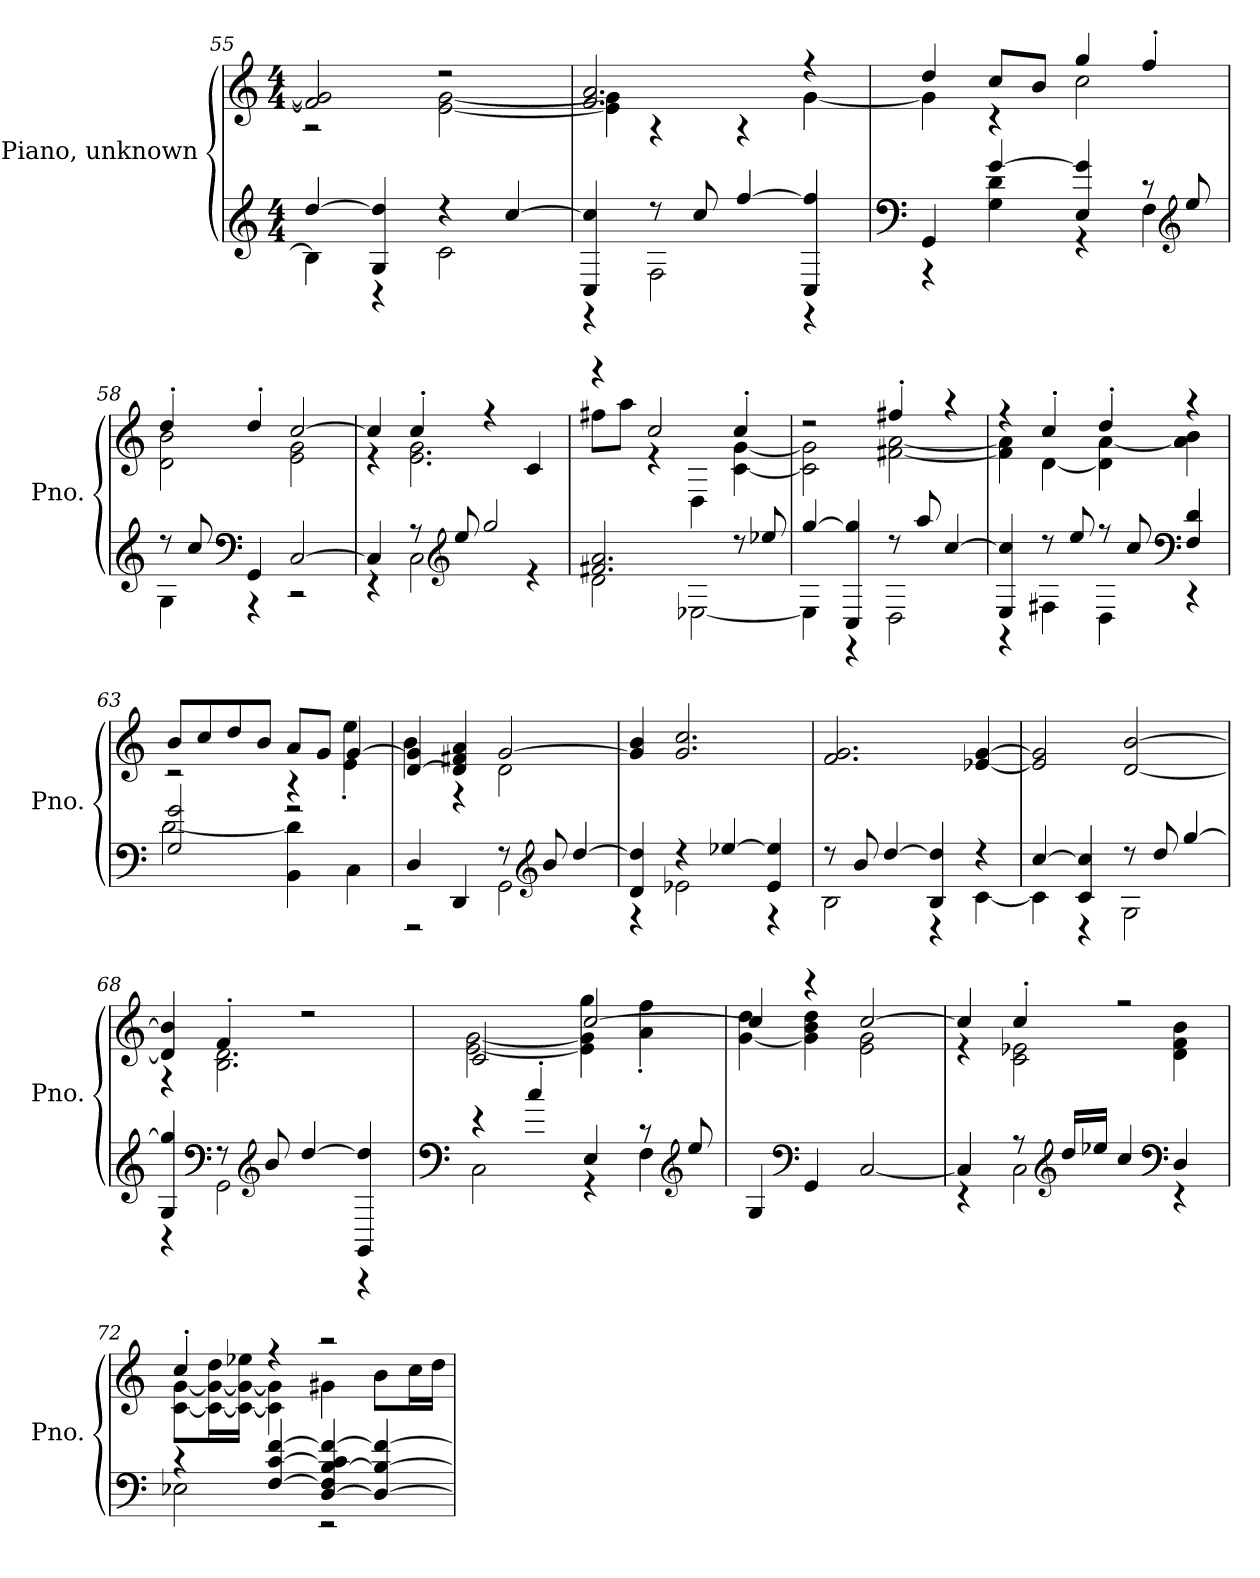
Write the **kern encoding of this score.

**kern	**kern
*part1	*part1
*staff2	*staff1
*I"Piano, unknown	*
*I'Pno.	*
*clefG2	*clefG2
*k[]	*k[]
*M4/4	*M4/4
=55	=55
*^	*^
[4dd/	4B\]	2f/] 2g/]	2r
4G/ 4dd/]	4r	.	.
4r	2c\	2r	[2e\ [2g\
[4cc/	.	.	.
=56	=56	=56	=56
4C/ 4cc/]	4r	2.f/ 2.a/	4e\] 4g\]
8r	2F\	.	4r
8cc/	.	.	.
[4ff/	.	.	4r
4C/ 4ff/]	4r	4r	[4g\
!!LO:LB:g=z	!!
=57	=57	=57	=57
*clefF4	*	*	*
4GG/	4r	4dd/	4g\]
[4g/	4G\ 4d\	8cc/L	4r
.	.	8b/J	.
4E/ 4g/]	4r	4gg/	2cc\
8r	4F\	4ff'/	.
*clefG2	*	*	*
8ee/	.	.	.
=58	=58	=58	=58
8r	4G\	4dd'/	2d\ 2b\
8cc/	.	.	.
*clefF4	*	*	*
4GG/	4r	4dd'/	.
[2C/	2r	[2cc/	2e\ 2g\
=59	=59	=59	=59
4C/]	4r	4cc/]	4r
8r	2C\	4cc'/	2.e\ 2.g\
*clefG2	*	*	*
8ee/	.	.	.
2gg/	.	4r	.
.	4r	4c/	.
=60	=60	=60	=60
2.f#X/ 2.a/	2d\	4r	8ff#X\L
.	.	.	8aa\J
.	.	2cc/	4r
.	[2E-X\	.	4D\
8r	.	4cc'/	[4c\ [4g\
8ee-X/	.	.	.
=61	=61	=61	=61
[4gg/	4E-\]	2r	2c\] 2g\]
4C/ 4gg/]	4r	.	.
8r	2D\	4ff#X'/	[2f#X\ [2a\
8aa/	.	.	.
[4cc/	.	4r	.
!!LO:LB:g=z	!!
=62	=62	=62	=62
4E/ 4cc/]	4r	4r	4f#\] 4a\]
8r	4F#X\	4cc'/	[4d\
8ee/	.	.	.
8r	4D\	4dd'/	4d\] [4a\
8cc/	.	.	.
*clefF4	*	*	*
4F#/ 4d/	4r	4r	4a\] 4b\
=63	=63	=63	=63
2G/ 2g/	[2d\	8b/L	2r
.	.	8cc/	.
.	.	8dd/	.
.	.	8b/J	.
2r	4BB\ 4d\]	8a/L	4r
.	.	8g/J	.
.	4C\	[4g/	4e\' 4ee\'
=64	=64	=64	=64
4D/	2r	[4d/ 4g/]	4b\
4DD/	.	4d/] 4f#X/ 4a/	4r
8r	2GG\	[2g/	2d\
*clefG2	*	*	*
8b/	.	.	.
[4dd/	.	.	.
*	*	*v	*v
=65	=65	=65
4d/ 4dd/]	4r	4g/] 4b/
4r	2e-X\	2.g/ 2.cc/
[4ee-X/	.	.
4e-/ 4ee-/]	4r	.
=66	=66	=66
8r	2B\	2.f/ 2.g/
8b/	.	.
[4dd/	.	.
4B/ 4dd/]	4r	.
4r	[4c\	[4e-X/ [4g/
!!LO:PB:g=z
=67	=67	=67
[4cc/	4c\]	2e-/] 2g/]
4c/ 4cc/]	4r	.
8r	2G\	[2d/ [2b/
8dd/	.	.
[4gg/	.	.
=68	=68	=68
*	*	*^
4G/ 4gg/]	4r	4d/] 4b/]	4r
*clefF4	*	*	*
8r	2GG\	4f'/	2.B\ 2.d\
*clefG2	*	*	*
8b/	.	.	.
[4dd/	.	2r	.
4GG/ 4dd/]	4r	.	.
=69	=69	=69	=69
*clefF4	*	*	*
4r	2C\	2c/	[2e\ [2g\
4cc'/	.	.	.
4E/	4r	[2cc/	4e\] 4g\] 4gg\
8r	4F\	.	4a\' 4ff\'
*clefG2	*	*	*
8ee/	.	.	.
*v	*v	*	*
=70	=70	=70
4G/	4cc/]	[4g\ 4dd\
*clefF4	*	*
4GG/	4r	4g\] 4b\ 4dd\
[2C/	[2cc/	2e\ 2g\
=71	=71	=71
*^	*	*
4C/]	4r	4cc/]	4r
8r	2C\	4cc'/	2c\ 2e-X\
*clefG2	*	*	*
16dd/LL	.	.	.
16ee-X/JJ	.	.	.
4cc/	.	2r	.
*clefF4	*	*	*
4D/	4r	.	4d\ 4f\ 4b\
!!LO:LB:g=z	!!
=72	=72	=72	=72
4r	2E-X\	4cc'/	[8c\ [8g\L
.	.	.	16c\_ 16g\_ 16dd\L
.	.	.	16c\_ 16g\_ 16ee-X\JJ
[4F/ [4c/ [4f/	.	4r	4c\] 4g\]
[4D/ 4F/] [4B/ 4c/] 4f/_	2r	2r	4g#X\
4D/_ 4B/_ 4f/_	.	.	8b\L
.	.	.	16cc\L
.	.	.	16dd\JJ
*v	*v	*	*
*	*v	*v
=	=
*-	*-
